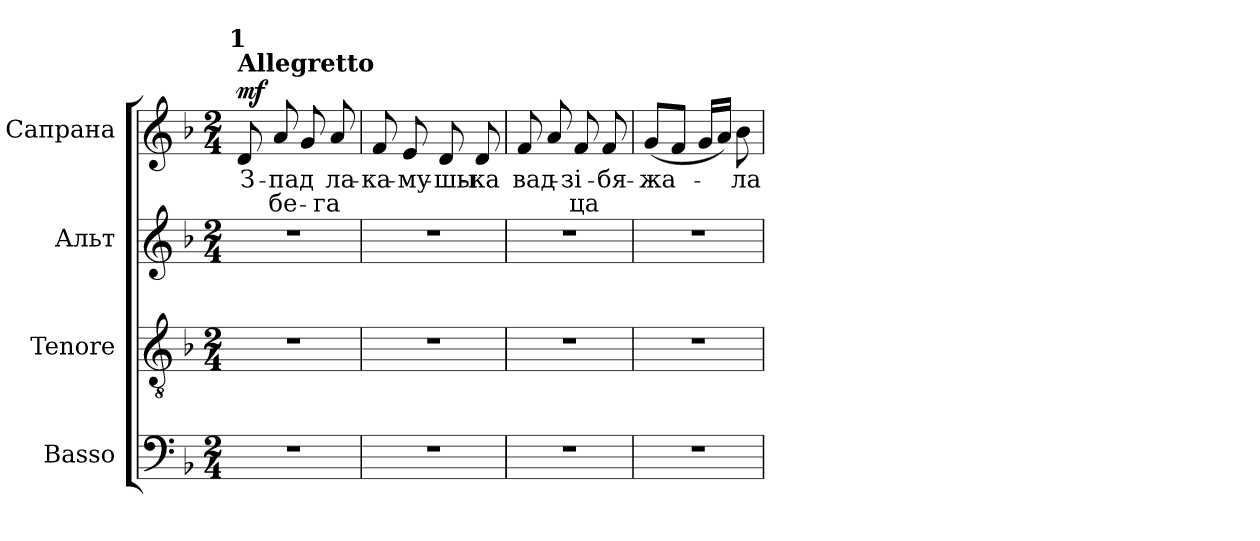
**kern	**kern	**kern	**kern	**text	**text	**dynam
*part4	*part3	*part2	*part1	*part1	*part1	*part1
*staff4	*staff3	*staff2	*staff1	*staff1	*staff1	*staff1
*I"Basso	*I"Tenore	*I"Альт	*I"Сапрана	*	*	*
*I'B.	*I'T.	*	*	*	*	*
!!LO:PB:g=z
*clefF4	*clefGv2	*clefG2	*clefG2	*	*	*
*	*ITrd7c12	*	*	*	*	*
*k[b-]	*k[b-]	*k[b-]	*k[b-]	*	*	*
*d:	*d:	*d:	*d:	*	*	*
*M2/4	*M2/4	*M2/4	*M2/4	*	*	*
*MM100	*MM100	*MM100	*MM100	*	*	*
=1	=1	=1	=1	=1	=1	=1
!LO:N:vis=1	!LO:N:vis=1	!LO:N:vis=1	!	!	!	!
!	!	!	!LO:TX:a:B:t=Allegretto	!	!	!
!	!	!	!LO:TX:a:B:cj:t=1	!	!	!
!	!	!	!	!LO:LY:b:color=#000000	!	!
2r	2r	2r	8di/	З-	.	mf
!	!	!	!	!LO:LY:b:color=#000000	!LO:LY:b:color=#000000	!
.	.	.	8ai/	-пад	бе-	.
.	.	.	8gi/	.	.	.
!	!	!	!	!LO:LY:b:color=#000000	!LO:LY:b:color=#000000	!
.	.	.	8ai/	-ла-	-га	.
=2	=2	=2	=2	=2	=2	=2
!LO:N:vis=1	!LO:N:vis=1	!LO:N:vis=1	!	!	!	!
!	!	!	!	!LO:LY:b:color=#000000	!	!
2r	2r	2r	8fi/	ка-	.	.
!	!	!	!	!LO:LY:b:color=#000000	!	!
.	.	.	8ei/	-му-	.	.
!	!	!	!	!LO:LY:b:color=#000000	!	!
.	.	.	8di/	-шы-	.	.
!	!	!	!	!LO:LY:b:color=#000000	!	!
.	.	.	8di/	-ка	.	.
=3	=3	=3	=3	=3	=3	=3
!LO:N:vis=1	!LO:N:vis=1	!LO:N:vis=1	!	!	!	!
!	!	!	!	!LO:LY:b:color=#000000	!	!
2r	2r	2r	8fi/	вад-	.	.
.	.	.	8ai/	.	.	.
!	!	!	!	!LO:LY:b:color=#000000	!LO:LY:b:color=#000000	!
.	.	.	8fi/	-зі-	-ца	.
!	!	!	!	!LO:LY:b:color=#000000	!	!
.	.	.	8fi/	бя-	.	.
=4	=4	=4	=4	=4	=4	=4
!LO:N:vis=1	!LO:N:vis=1	!LO:N:vis=1	!	!	!	!
!	!	!	!	!LO:LY:b:color=#000000	!	!
2r	2r	2r	(8gi/L	-жа-	.	.
.	.	.	8fi/J	.	.	.
.	.	.	16gi/LL	.	.	.
.	.	.	16ai/JJ)	.	.	.
!	!	!	!	!LO:LY:b:color=#000000	!	!
.	.	.	8b-i\	-ла	.	.
=	=	=	=	=	=	=
*-	*-	*-	*-	*-	*-	*-
